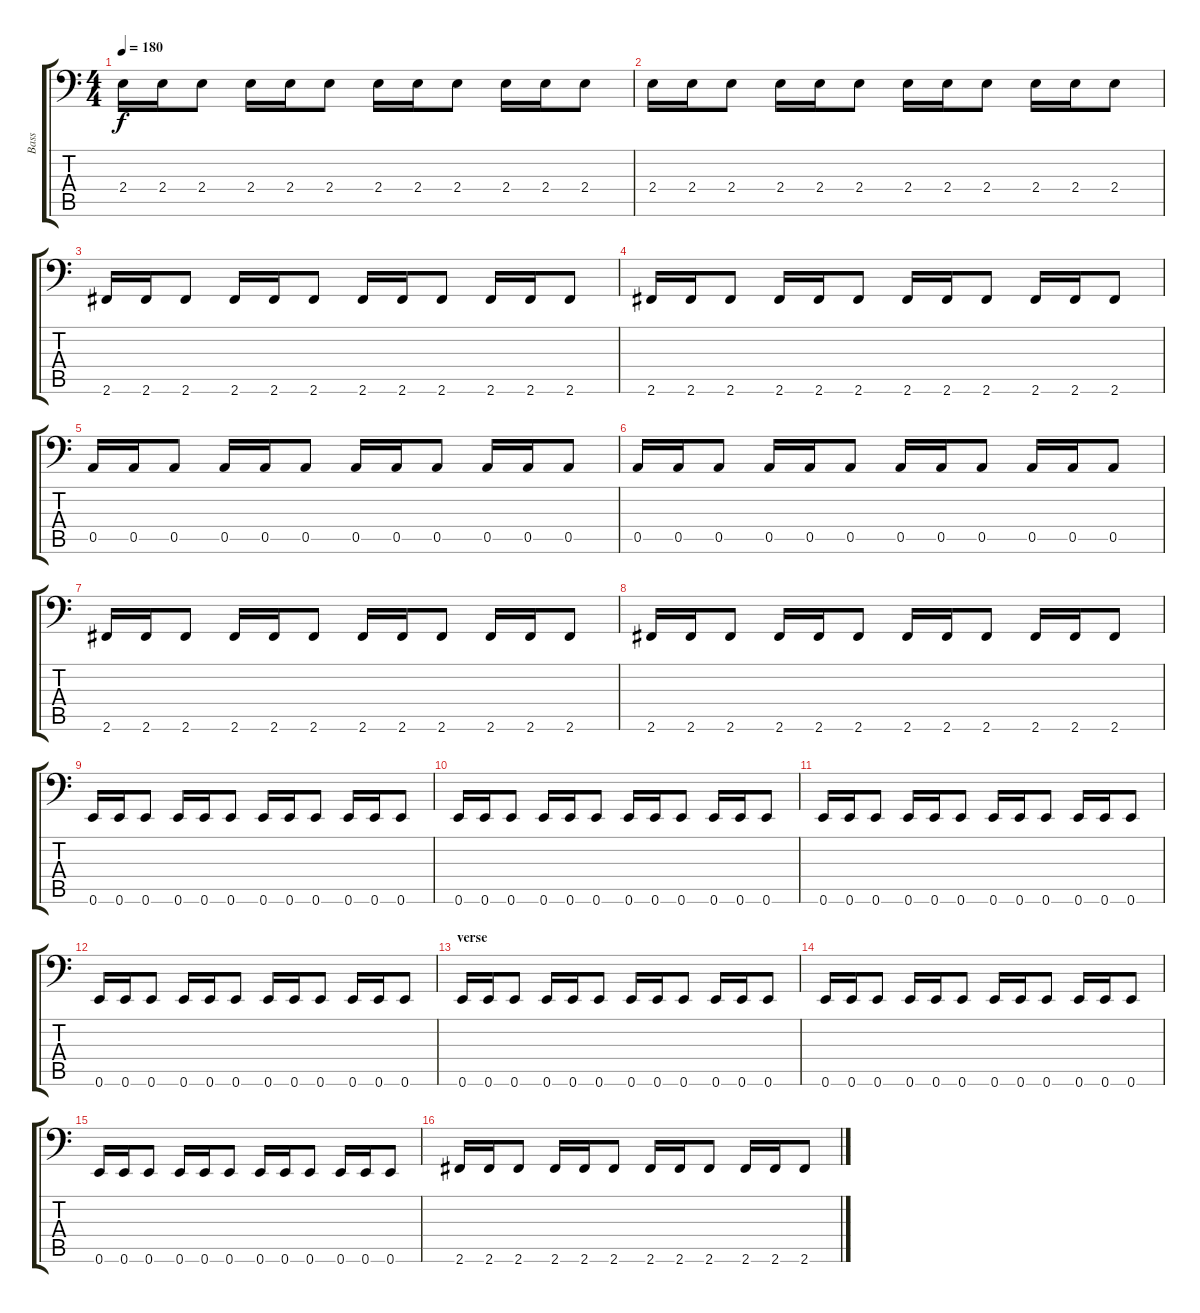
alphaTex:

\track ("Bass" "Bass") {instrument electricbassfinger}
\staff {score tabs}
\tuning (E3 B2 G2 D2 A1 E1) {hide}
\ts (4 4)
\tempo 180
\clef f4
\ks c
2.4.16{dy f} 2.4.16 2.4.8 2.4.16 2.4.16 2.4.8 2.4.16 2.4.16 2.4.8 2.4.16 2.4.16 2.4.8 |
2.4.16 2.4.16 2.4.8 2.4.16 2.4.16 2.4.8 2.4.16 2.4.16 2.4.8 2.4.16 2.4.16 2.4.8 |
2.6.16 2.6.16 2.6.8 2.6.16 2.6.16 2.6.8 2.6.16 2.6.16 2.6.8 2.6.16 2.6.16 2.6.8 |
2.6.16 2.6.16 2.6.8 2.6.16 2.6.16 2.6.8 2.6.16 2.6.16 2.6.8 2.6.16 2.6.16 2.6.8 |
0.5.16 0.5.16 0.5.8 0.5.16 0.5.16 0.5.8 0.5.16 0.5.16 0.5.8 0.5.16 0.5.16 0.5.8 |
0.5.16 0.5.16 0.5.8 0.5.16 0.5.16 0.5.8 0.5.16 0.5.16 0.5.8 0.5.16 0.5.16 0.5.8 |
2.6.16 2.6.16 2.6.8 2.6.16 2.6.16 2.6.8 2.6.16 2.6.16 2.6.8 2.6.16 2.6.16 2.6.8 |
2.6.16 2.6.16 2.6.8 2.6.16 2.6.16 2.6.8 2.6.16 2.6.16 2.6.8 2.6.16 2.6.16 2.6.8 |
0.6.16 0.6.16 0.6.8 0.6.16 0.6.16 0.6.8 0.6.16 0.6.16 0.6.8 0.6.16 0.6.16 0.6.8 |
0.6.16 0.6.16 0.6.8 0.6.16 0.6.16 0.6.8 0.6.16 0.6.16 0.6.8 0.6.16 0.6.16 0.6.8 |
0.6.16 0.6.16 0.6.8 0.6.16 0.6.16 0.6.8 0.6.16 0.6.16 0.6.8 0.6.16 0.6.16 0.6.8 |
0.6.16 0.6.16 0.6.8 0.6.16 0.6.16 0.6.8 0.6.16 0.6.16 0.6.8 0.6.16 0.6.16 0.6.8 |
\section ("" "verse")
0.6.16 0.6.16 0.6.8 0.6.16 0.6.16 0.6.8 0.6.16 0.6.16 0.6.8 0.6.16 0.6.16 0.6.8 |
0.6.16 0.6.16 0.6.8 0.6.16 0.6.16 0.6.8 0.6.16 0.6.16 0.6.8 0.6.16 0.6.16 0.6.8 |
0.6.16 0.6.16 0.6.8 0.6.16 0.6.16 0.6.8 0.6.16 0.6.16 0.6.8 0.6.16 0.6.16 0.6.8 |
2.6.16 2.6.16 2.6.8 2.6.16 2.6.16 2.6.8 2.6.16 2.6.16 2.6.8 2.6.16 2.6.16 2.6.8
